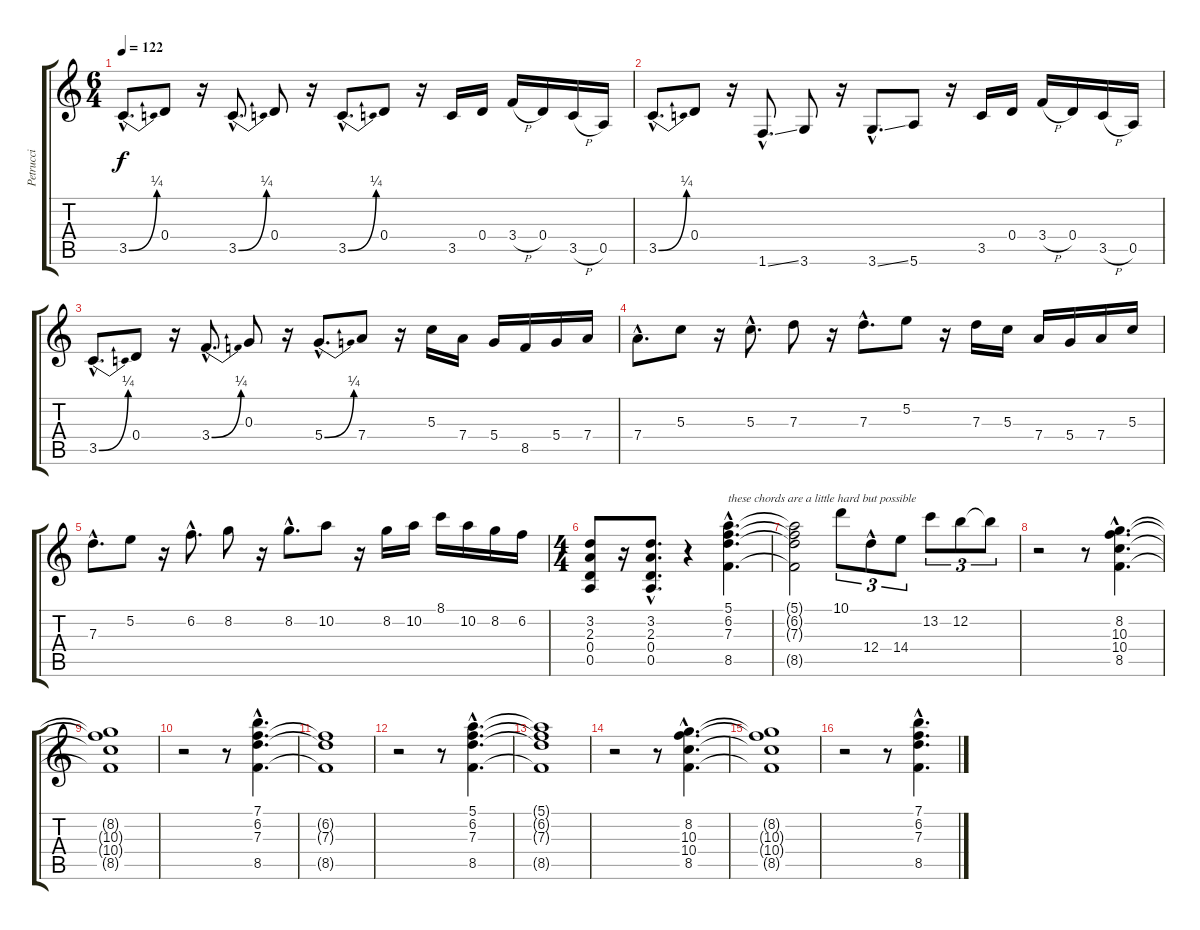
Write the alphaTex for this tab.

\track ("Petrucci" "Petrucci") {instrument distortionguitar}
\staff {score tabs}
\tuning (E4 B3 G3 D3 A2 E2) {hide}
\ts (6 4)
\tempo 122
\clef g2
\ks c
3.5{be (bend 0 0 60 1) hac}.8{d dy f} 0.4.8 r.16 3.5{be (bend 0 0 60 1) hac}.8{d} 0.4.8 r.16 3.5{be (bend 0 0 60 1) hac}.8{d} 0.4.8 r.16 3.5.16 0.4.16 3.4{h}.16 0.4.16 3.5{h}.16 0.5.16 |
3.5{be (bend 0 0 60 1) hac}.8{d} 0.4.8 r.16 1.6{ss hac}.8{d} 3.6.8 r.16 3.6{ss hac}.8{d} 5.6.8 r.16 3.5.16 0.4.16 3.4{h}.16 0.4.16 3.5{h}.16 0.5.16 |
3.5{be (bend 0 0 60 1) hac}.8{d} 0.4.8 r.16 3.4{be (bend 0 0 60 1) hac}.8{d} 0.3.8 r.16 5.4{be (bend 0 0 60 1) hac}.8{d} 7.4.8 r.16 5.3.16 7.4.16 5.4.16 8.5.16 5.4.16 7.4.16 |
7.4{hac}.8{d} 5.3.8 r.16 5.3{hac}.8{d} 7.3.8 r.16 7.3{hac}.8{d} 5.2.8 r.16 7.3.16 5.3.16 7.4.16 5.4.16 7.4.16 5.3.16 |
7.3{hac}.8{d} 5.2.8 r.16 6.2{hac}.8{d} 8.2.8 r.16 8.2{hac}.8{d} 10.2.8 r.16 8.2.16 10.2.16 8.1.16 10.2.16 8.2.16 6.2.16 |
\ts (4 4)
(3.2 2.3 0.4 0.5).8 r.16 (3.2{hac} 2.3{hac} 0.4{hac} 0.5{hac}).8{d} r.4 (5.1{hac} 6.2{hac} 7.3{hac} 8.5{hac}).4{d txt "these chords are a little hard but possible" instrument electricguitarclean} |
(5.1{t} 6.2{t} 7.3{t} 8.5{t}).2 10.1.8{tu (3 2)} 12.4{hac}.8{tu (3 2)} 14.4.8{tu (3 2)} 13.2.8{tu (3 2)} 12.2.8{tu (3 2)} 12.2{t}.8{tu (3 2)} |
r.2 r.8 (8.2{hac} 10.3{hac} 10.4{hac} 8.5{hac}).4{d} |
(8.2{t} 10.3{t} 10.4{t} 8.5{t}).1 |
r.2 r.8 (7.1{hac} 6.2{hac} 7.3{hac} 8.5{hac}).4{d} |
(6.2{t} 7.3{t} 8.5{t}).1 |
r.2 r.8 (5.1{hac} 6.2{hac} 7.3{hac} 8.5{hac}).4{d} |
(5.1{t} 6.2{t} 7.3{t} 8.5{t}).1 |
r.2 r.8 (8.2{hac} 10.3{hac} 10.4{hac} 8.5{hac}).4{d} |
(8.2{t} 10.3{t} 10.4{t} 8.5{t}).1 |
r.2 r.8 (7.1{hac} 6.2{hac} 7.3{hac} 8.5{hac}).4{d}
